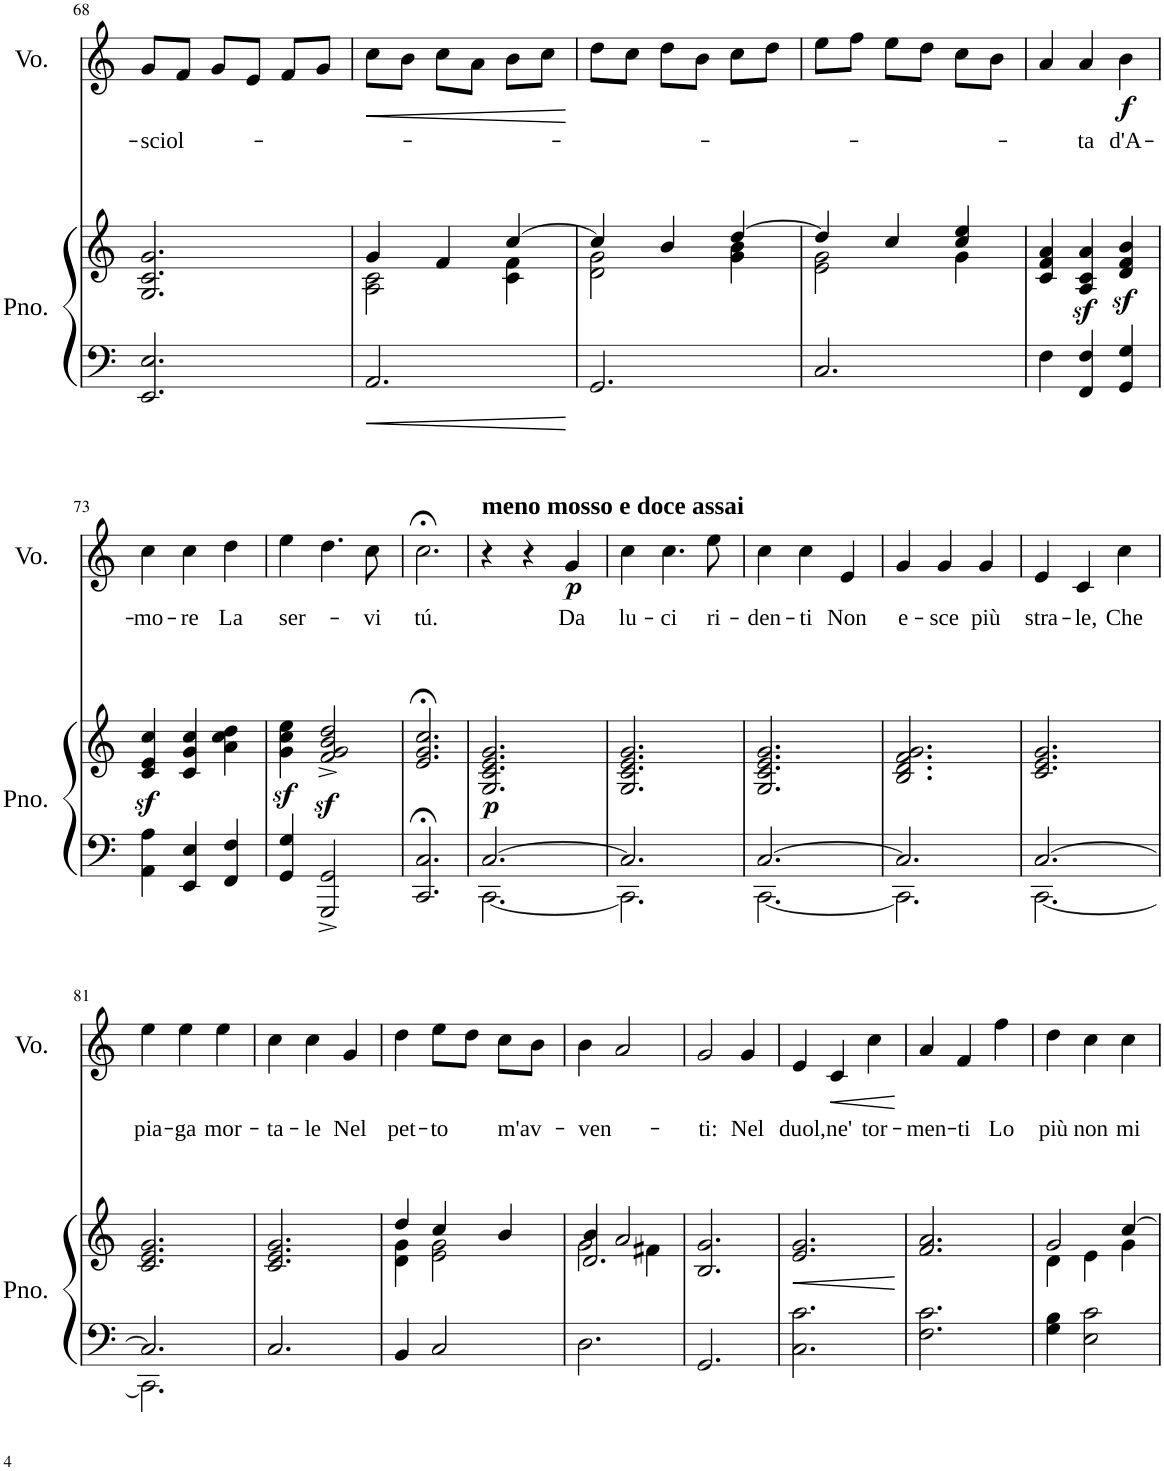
**kern	**kern	**dynam	**kern	**text	**dynam
*part2	*part2	*part2	*part1	*part1	*part1
*staff3	*staff2	*staff2/3	*staff1	*staff1	*staff1
*I"Piano	*	*	*I"Voice	*	*
*I'Pno.	*	*	*I'Vo.	*	*
!!LO:PB:g=z
*clefF4	*clefG2	*	*clefG2	*	*
*k[]	*k[]	*	*k[]	*	*
*M3/4	*M3/4	*	*M3/4	*	*
=68	=68	=68	=68	=68	=68
!	!	!	!	!LO:LY:b	!
2.EE/ 2.E/	2.G/ 2.c/ 2.g/	.	8g/L	sciol-	.
.	.	.	8f/J	.	.
.	.	.	8g/L	.	.
.	.	.	8e/J	.	.
.	.	.	8f/L	.	.
.	.	.	8g/J	.	.
=69	=69	=69	=69	=69	=69
*	*^	*	*	*	*
!	!	!	!	!	!	!LO:HP:b
2.AA/	4g/	2A\ 2c\	.	8cc\L	.	<
.	.	.	.	8b\J	.	.
.	4f/	.	.	8cc\L	.	.
.	.	.	.	8a\J	.	.
.	[4cc/	4c\ 4f\	.	8b\L	.	.
.	.	.	.	8cc\J	.	.
*	*v	*v	*	*	*	*
.	.	.	.	.	[
=70	=70	=70	=70	=70	=70
*	*^	*	*	*	*
2.GG/	4cc/]	2d\ 2g\	.	8dd\L	.	.
.	.	.	.	8cc\J	.	.
.	4b/	.	.	8dd\L	.	.
.	.	.	.	8b\J	.	.
.	[4dd/	4g\ 4b\	.	8cc\L	.	.
.	.	.	.	8dd\J	.	.
=71	=71	=71	=71	=71	=71	=71
2.C/	4dd/]	2e\ 2g\	.	8ee\L	.	.
.	.	.	.	8ff\J	.	.
.	4cc/	.	.	8ee\L	.	.
.	.	.	.	8dd\J	.	.
.	4cc/ 4ee/	4g\	.	8cc\L	.	.
.	.	.	.	8b\J	.	.
*	*v	*v	*	*	*	*
=72	=72	=72	=72	=72	=72
4F\	4c/ 4f/ 4a/	.	4a/	.	.
!	!	!	!	!LO:LY:b	!
4FF/ 4F/	4A/z< 4c/z< 4a/z<	.	4a/	-ta	.
!	!	!	!	!LO:LY:b	!LO:DY:b
4GG/ 4G/	4d/z< 4f/z< 4b/z<	.	4b\	d'A-	f
!!LO:LB:g=z
=73	=73	=73	=73	=73	=73
!	!	!	!	!LO:LY:b	!
4AA\ 4A\	4c/z< 4e/z< 4cc/z<	.	4cc\	-mo-	.
!	!	!	!	!LO:LY:b	!
4EE/ 4E/	4c/ 4g/ 4cc/	.	4cc\	-re	.
!	!	!	!	!LO:LY:b	!
4FF/ 4F/	4a\ 4cc\ 4dd\	.	4dd\	La	.
=74	=74	=74	=74	=74	=74
!	!	!	!	!LO:LY:b	!
4GG/ 4G/	4g\z< 4cc\z< 4ee\z<	.	4ee\	ser-	.
2GGG/^ 2GG/^	2f/z<^ 2g/z<^ 2b/z<^ 2dd/z<^	.	4.dd\	.	.
!	!	!	!	!LO:LY:b	!
.	.	.	8cc\	-vi	.
=75	=75	=75	=75	=75	=75
!	!	!	!	!LO:LY:b	!
2.CC/;< 2.C/;<	2.e/;< 2.g/;< 2.cc/;<	.	2.cc;<\	tú.	.
=76	=76	=76	=76	=76	=76
*^	*	*	*	*	*
!	!	!	!	!LO:TX:a:B:t=meno mosso e doce assai	!	!
!	!	!	!LO:DY:b	!	!	!
[2.C/	[2.CC\	2.G/ 2.c/ 2.e/ 2.g/	p	4r	.	.
.	.	.	.	4r	.	.
!	!	!	!	!	!LO:LY:b	!LO:DY:b
.	.	.	.	4g/	Da	p
=77	=77	=77	=77	=77	=77	=77
!	!	!	!	!	!LO:LY:b	!
2.C/]	2.CC\]	2.G/ 2.c/ 2.e/ 2.g/	.	4cc\	lu-	.
!	!	!	!	!	!LO:LY:b	!
.	.	.	.	4.cc\	-ci	.
!	!	!	!	!	!LO:LY:b	!
.	.	.	.	8ee\	ri-	.
=78	=78	=78	=78	=78	=78	=78
!	!	!	!	!	!LO:LY:b	!
[2.C/	[2.CC\	2.G/ 2.c/ 2.e/ 2.g/	.	4cc\	-den-	.
!	!	!	!	!	!LO:LY:b	!
.	.	.	.	4cc\	-ti	.
!	!	!	!	!	!LO:LY:b	!
.	.	.	.	4e/	Non	.
=79	=79	=79	=79	=79	=79	=79
!	!	!	!	!	!LO:LY:b	!
2.C/]	2.CC\]	2.B/ 2.d/ 2.f/ 2.g/	.	4g/	e-	.
!	!	!	!	!	!LO:LY:b	!
.	.	.	.	4g/	-sce	.
!	!	!	!	!	!LO:LY:b	!
.	.	.	.	4g/	più	.
=80	=80	=80	=80	=80	=80	=80
!	!	!	!	!	!LO:LY:b	!
[2.C/	[2.CC\	2.c/ 2.e/ 2.g/	.	4e/	stra-	.
!	!	!	!	!	!LO:LY:b	!
.	.	.	.	4c/	-le,	.
!	!	!	!	!	!LO:LY:b	!
.	.	.	.	4cc\	Che	.
!!LO:LB:g=z
=81	=81	=81	=81	=81	=81	=81
!	!	!	!	!	!LO:LY:b	!
2.C/]	2.CC\]	2.c/ 2.e/ 2.g/	.	4ee\	pia-	.
!	!	!	!	!	!LO:LY:b	!
.	.	.	.	4ee\	-ga	.
!	!	!	!	!	!LO:LY:b	!
.	.	.	.	4ee\	mor-	.
*v	*v	*	*	*	*	*
=82	=82	=82	=82	=82	=82
!	!	!	!	!LO:LY:b	!
2.C/	2.c/ 2.e/ 2.g/	.	4cc\	-ta-	.
!	!	!	!	!LO:LY:b	!
.	.	.	4cc\	-le	.
!	!	!	!	!LO:LY:b	!
.	.	.	4g/	Nel	.
=83	=83	=83	=83	=83	=83
*	*^	*	*	*	*
!	!	!	!	!	!LO:LY:b	!
4BB/	4dd/	4d\ 4g\	.	4dd\	pet-	.
!	!	!	!	!	!LO:LY:b	!
2C/	4cc/	2e\ 2g\	.	8ee\L	-to	.
.	.	.	.	8dd\J	.	.
!	!	!	!	!	!LO:LY:b	!
.	4b/	.	.	8cc\L	m'av-	.
.	.	.	.	8b\J	.	.
=84	=84	=84	=84	=84	=84	=84
*	*	*^	*	*	*	*
!	!	!	!	!	!	!LO:LY:b	!
2.D\	4b/	2g\	2.d/	.	4b\	-ven-	.
.	2a/	.	.	.	2a/	.	.
.	.	4f#X\	.	.	.	.	.
*	*	*v	*v	*	*	*	*
=85	=85	=85	=85	=85	=85	=85
!	!	!	!	!	!LO:LY:b	!
*	*v	*v	*	*	*	*
2.GG/	2.B/ 2.g/	.	2g/	-ti:	.
!	!	!	!	!LO:LY:b	!
.	.	.	4g/	Nel	.
=86	=86	=86	=86	=86	=86
!	!	!LO:HP:b	!	!LO:LY:b	!
2.C\ 2.c\	2.e/ 2.g/	<	4e/	duol,	.
!	!	!	!	!LO:LY:b	!LO:HP:b
.	.	.	4c/	ne'	<
!	!	!	!	!LO:LY:b	!
.	.	.	4cc\	tor-	.
.	.	[	.	.	[
=87	=87	=87	=87	=87	=87
!	!	!	!	!LO:LY:b	!
2.F\ 2.c\	2.f/ 2.a/	.	4a/	-men-	.
!	!	!	!	!LO:LY:b	!
.	.	.	4f/	-ti	.
!	!	!	!	!LO:LY:b	!
.	.	.	4ff\	Lo	.
=88	=88	=88	=88	=88	=88
*	*^	*	*	*	*
!	!	!	!	!	!LO:LY:b	!
4G\ 4B\	2g/	4d\	.	4dd\	-più	.
!	!	!	!	!	!LO:LY:b	!
2E\ 2c\	.	4e\	.	4cc\	non	.
!	!	!	!	!	!LO:LY:b	!
.	[4cc/	4g\	.	4cc\	mi	.
*	*v	*v	*	*	*	*
=	=	=	=	=	=
*-	*-	*-	*-	*-	*-
